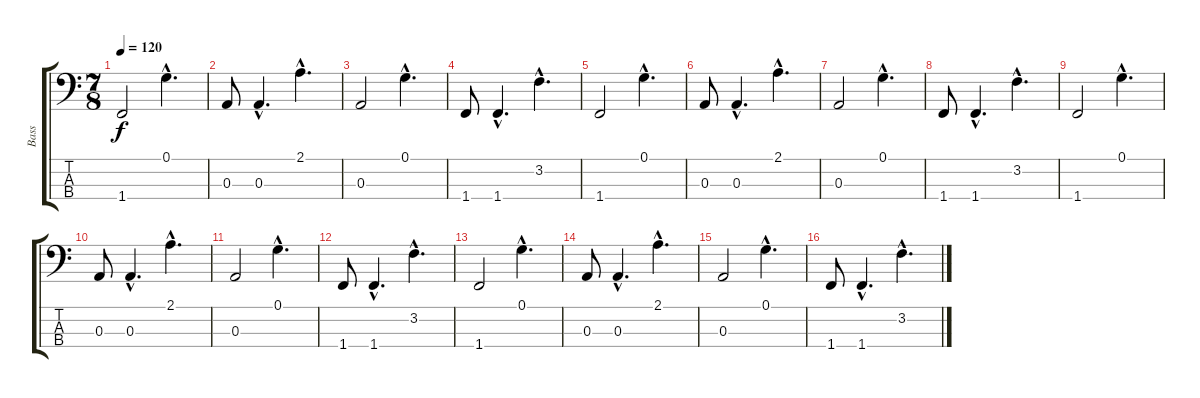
\track ("Bass" "Bass") {instrument electricbassfinger}
\staff {score tabs}
\tuning (G2 D2 A1 E1) {hide}
\ts (7 8)
\tempo 120
\clef f4
\ks c
1.4.2{dy f} 0.1{hac}.4{d} |
0.3.8 0.3{hac}.4{d} 2.1{hac}.4{d} |
0.3.2 0.1{hac}.4{d} |
1.4.8 1.4{hac}.4{d} 3.2{hac}.4{d} |
1.4.2 0.1{hac}.4{d} |
0.3.8 0.3{hac}.4{d} 2.1{hac}.4{d} |
0.3.2 0.1{hac}.4{d} |
1.4.8 1.4{hac}.4{d} 3.2{hac}.4{d} |
1.4.2 0.1{hac}.4{d} |
0.3.8 0.3{hac}.4{d} 2.1{hac}.4{d} |
0.3.2 0.1{hac}.4{d} |
1.4.8 1.4{hac}.4{d} 3.2{hac}.4{d} |
1.4.2 0.1{hac}.4{d} |
0.3.8 0.3{hac}.4{d} 2.1{hac}.4{d} |
0.3.2 0.1{hac}.4{d} |
1.4.8 1.4{hac}.4{d} 3.2{hac}.4{d}
